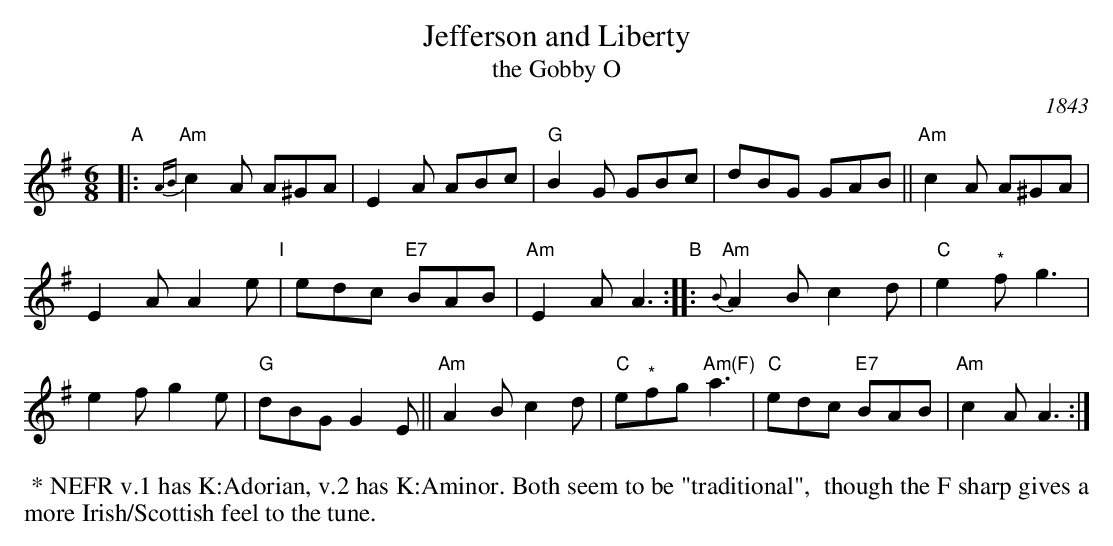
X:1
T: Jefferson and Liberty
T: the Gobby O
O: 1843
M: 6/8
L: 1/8
K: Ador
"A"|: "Am"{AB}c2A A^GA | E2A ABc | "G"B2G GBc | dBG GAB || "Am"c2A A^GA |
E2A A2e "I"| edc "E7"BAB | "Am"E2A A3 "B":: "Am"{B}A2B c2d | "C"e2"^*"f g3 |
e2f g2e | "G"dBG G2E || "Am"A2B c2d | "C"e"^*"fg "Am(F)"a3 | "C"edc "E7"BAB | "Am"c2A A3 :|
